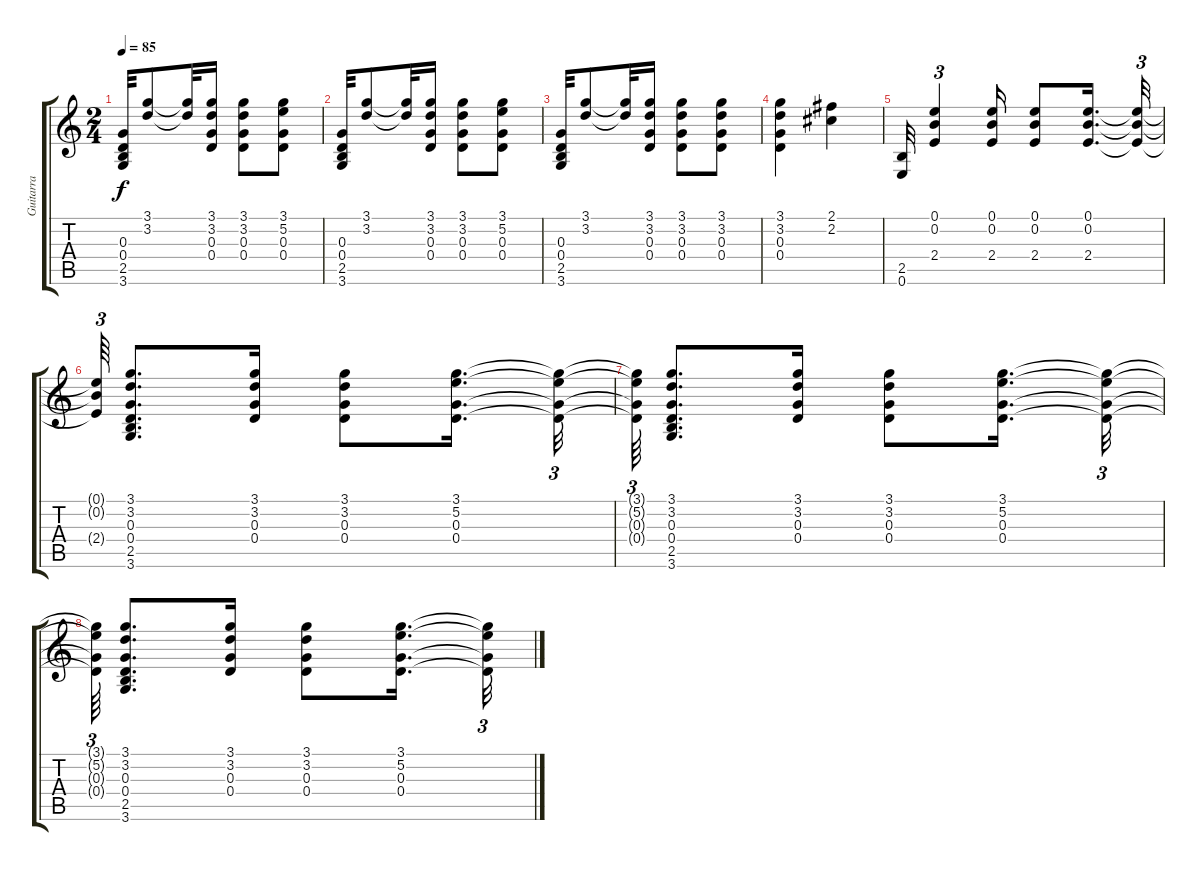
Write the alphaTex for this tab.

\track ("Guitarra" "Guitarra") {instrument electricguitarclean}
\staff {score tabs}
\tuning (E4 B3 G3 D3 A2 E2) {hide}
\ts (2 4)
\tempo 85
\clef g2
\ks c
(0.3 0.4 2.5 3.6).32{dy f} (3.1 3.2).8 (3.1{t} 3.2{t}).32 (3.1 3.2 0.3 0.4).16 (3.1 3.2 0.3 0.4).8 (3.1 5.2 0.3 0.4).8 |
(0.3 0.4 2.5 3.6).32 (3.1 3.2).8 (3.1{t} 3.2{t}).32 (3.1 3.2 0.3 0.4).16 (3.1 3.2 0.3 0.4).8 (3.1 5.2 0.3 0.4).8 |
(0.3 0.4 2.5 3.6).32 (3.1 3.2).8 (3.1{t} 3.2{t}).32 (3.1 3.2 0.3 0.4).16 (3.1 3.2 0.3 0.4).8 (3.1 3.2 0.3 0.4).8 |
(3.1 3.2 0.3 0.4).4 (2.1 2.2).4 |
(2.5 0.6).32 (0.1 0.2 2.4).4{tu (3 2)} (0.1 0.2 2.4).16 (0.1 0.2 2.4).8 (0.1 0.2 2.4).16{d} (0.1{t} 0.2{t} 2.4{t}).32{tu (3 2)} |
(0.1{t} 0.2{t} 2.4{t}).64{tu (3 2)} (3.1 3.2 0.3 0.4 2.5 3.6).8{d} (3.1 3.2 0.3 0.4).16 (3.1 3.2 0.3 0.4).8 (3.1 5.2 0.3 0.4).16{d} (3.1{t} 5.2{t} 0.3{t} 0.4{t}).32{tu (3 2)} |
(3.1{t} 5.2{t} 0.3{t} 0.4{t}).64{tu (3 2)} (3.1 3.2 0.3 0.4 2.5 3.6).8{d} (3.1 3.2 0.3 0.4).16 (3.1 3.2 0.3 0.4).8 (3.1 5.2 0.3 0.4).16{d} (3.1{t} 5.2{t} 0.3{t} 0.4{t}).32{tu (3 2)} |
(3.1{t} 5.2{t} 0.3{t} 0.4{t}).64{tu (3 2)} (3.1 3.2 0.3 0.4 2.5 3.6).8{d} (3.1 3.2 0.3 0.4).16 (3.1 3.2 0.3 0.4).8 (3.1 5.2 0.3 0.4).16{d} (3.1{t} 5.2{t} 0.3{t} 0.4{t}).32{tu (3 2)}
